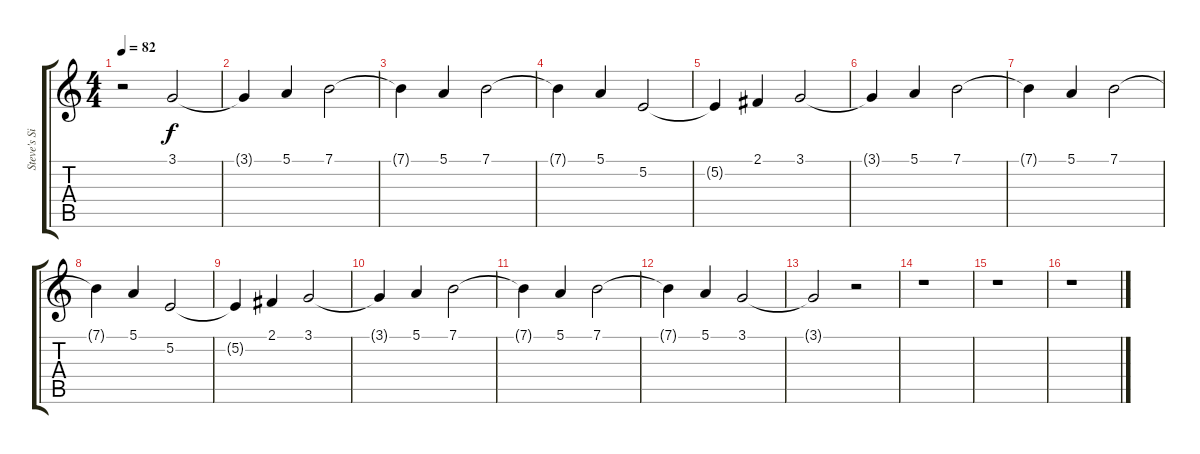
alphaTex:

\track ("Steve's Sint" "Steve's Si") {instrument tremolostrings}
\staff {score tabs}
\tuning (E4 B3 G3 D3 A2 E2) {hide}
\ts (4 4)
\tempo 82
\clef g2
\ks c
r.2{dy f} 3.1.2 |
3.1{t}.4 5.1.4 7.1.2 |
7.1{t}.4 5.1.4 7.1.2 |
7.1{t}.4 5.1.4 5.2.2 |
5.2{t}.4 2.1.4 3.1.2 |
3.1{t}.4 5.1.4 7.1.2 |
7.1{t}.4 5.1.4 7.1.2 |
7.1{t}.4 5.1.4 5.2.2 |
5.2{t}.4 2.1.4 3.1.2 |
3.1{t}.4 5.1.4 7.1.2 |
7.1{t}.4 5.1.4 7.1.2 |
7.1{t}.4 5.1.4 3.1.2 |
3.1{t}.2 r.2 |
r.1 |
r.1 |
r.1
